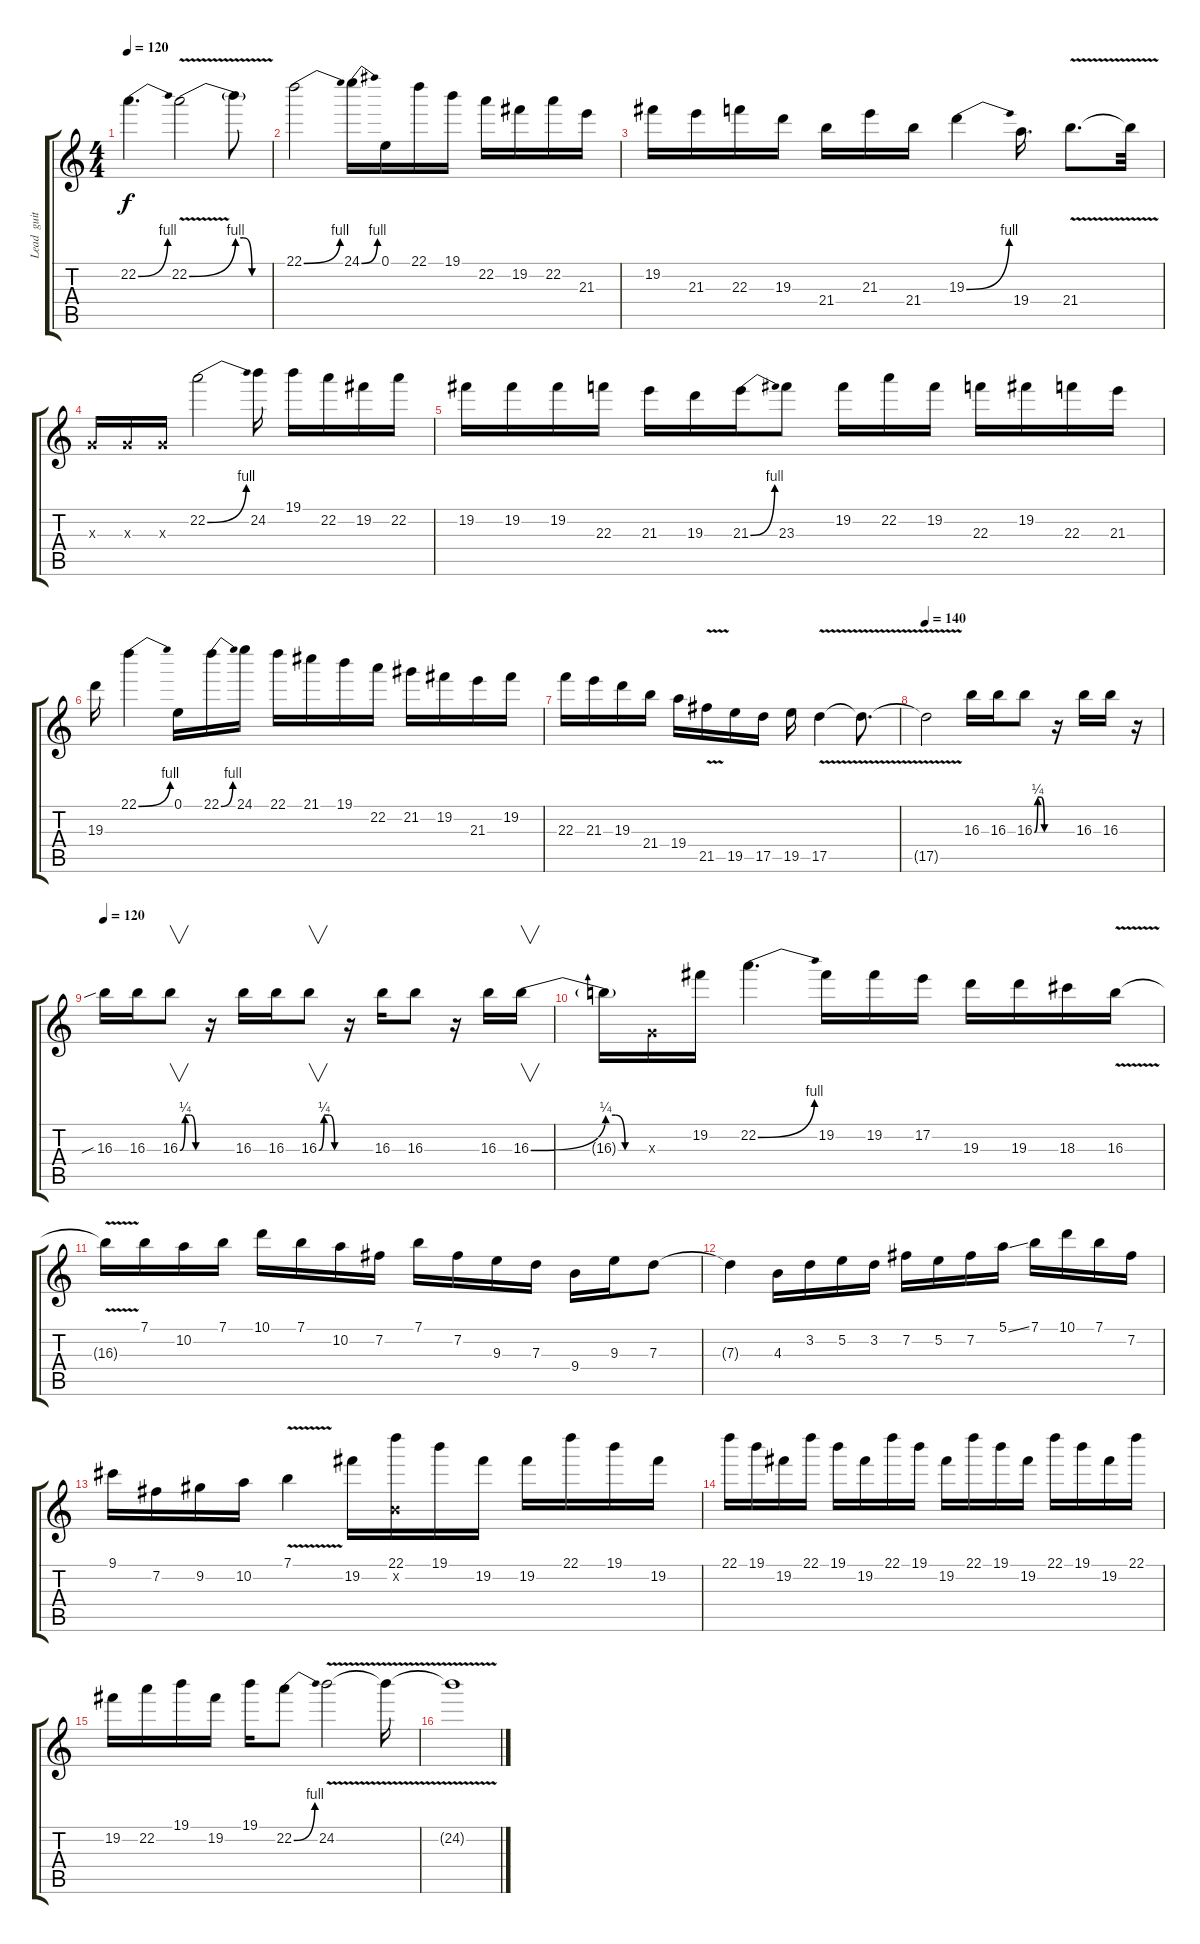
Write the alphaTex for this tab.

\track ("Lead  guitar" "Lead  guit") {instrument distortionguitar}
\staff {score tabs}
\tuning (E4 B3 G3 D3 A2 E2) {hide}
\ts (4 4)
\tempo 120
\clef g2
\ks c
22.2{be (bend 0 0 60 4)}.4{d dy f} 22.2{be (bend 0 0 60 4) v}.2 22.2{be (custom 0 4 15 4 30 0 60 0) t}.8 |
22.1{be (bend 0 0 60 4)}.2 24.1{be (bend 0 0 60 4)}.16 0.1.16 22.1.16 19.1.16 22.2.16 19.2.16 22.2.16 21.3.16 |
19.2.16 21.3.16 22.3.16 19.3.16 21.4.16 21.3.16 21.4.16 19.3{be (bend 0 0 60 4)}.4 19.4.16{d} 21.4{v}.8{d} 21.4{v t}.32 |
0.3{x}.16 0.3{x}.16 0.3{x}.16 22.2{be (bend 0 0 60 4)}.2 24.2.16 19.1.16 22.2.16 19.2.16 22.2.16 |
19.2.16 19.2.16 19.2.16 22.3.16 21.3.16 19.3.16 21.3{be (bend 0 0 60 4)}.16 23.3.8 19.2.16 22.2.16 19.2.16 22.3.16 19.2.16 22.3.16 21.3.16 |
19.3.16 22.1{be (bend 0 0 60 4)}.4 0.1.16 22.1{be (bend 0 0 60 4)}.16 24.1.16 22.1.16 21.1.16 19.1.16 22.2.16 21.2.16 19.2.16 21.3.16 19.2.16 |
22.3.16 21.3.16 19.3.16 21.4.16 19.4.16 21.5{v}.16 19.5.16 17.5.16 19.5.16 17.5{v}.4 17.5{v t}.8{d} |
\tempo 140
17.5{v t}.2 16.3.16 16.3.16 16.3{be (custom 0 0 15 1 30 1 45 0 60 0)}.8 r.16 16.3.16 16.3.16 r.16 |
\tempo 120
16.3{sib}.16 16.3.16 16.3{be (custom 0 0 15 1 30 1 45 0 60 0)}.8{v} r.16 16.3.16 16.3.16 16.3{be (custom 0 0 15 1 30 1 45 0 60 0)}.8{v} r.16 16.3.16 16.3.8 r.16 16.3.16 16.3{be (bend 0 0 60 1)}.16{v} |
16.3{be (custom 0 1 15 1 30 0 60 0) t}.16 0.3{x}.16 19.2.16 22.2{be (bend 0 0 60 4)}.4{d} 19.2.16 19.2.16 17.2.16 19.3.16 19.3.16 18.3.16 16.3{v}.16 |
16.3{v t}.16 7.1.16 10.2.16 7.1.16 10.1.16 7.1.16 10.2.16 7.2.16 7.1.16 7.2.16 9.3.16 7.3.16 9.4.16 9.3.16 7.3.8 |
7.3{t}.4 4.3.16 3.2.16 5.2.16 3.2.16 7.2.16 5.2.16 7.2.16 5.1{ss}.16 7.1.16 10.1.16 7.1.16 7.2.16 |
9.1.16 7.2.16 9.2.16 10.2.16 7.1{v}.4 19.2.16 (22.1 0.2{x}).16 19.1.16 19.2.16 19.2.16 22.1.16 19.1.16 19.2.16 |
22.1.16 19.1.16 19.2.16 22.1.16 19.1.16 19.2.16 22.1.16 19.1.16 19.2.16 22.1.16 19.1.16 19.2.16 22.1.16 19.1.16 19.2.16 22.1.16 |
19.2.16 22.2.16 19.1.16 19.2.16 19.1.16 22.2{be (bend 0 0 60 4)}.8 24.2{v}.2 24.2{v t}.16 |
24.2{v t}.1
